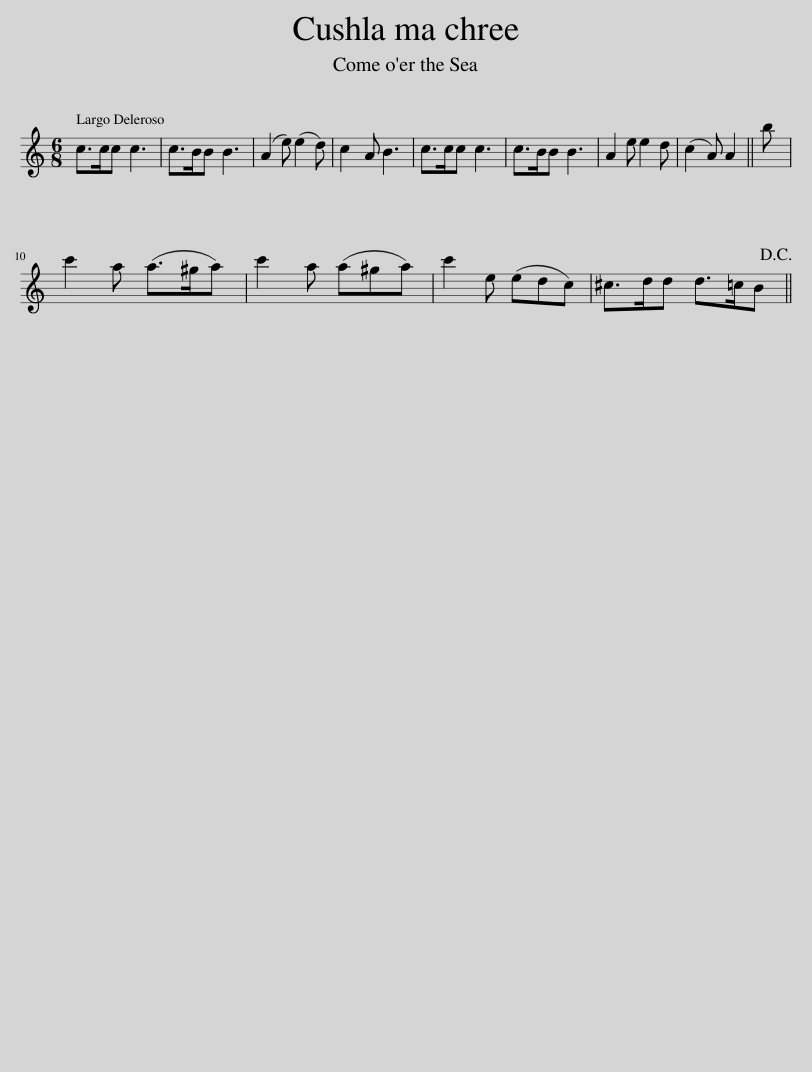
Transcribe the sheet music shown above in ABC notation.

X:1
L:1/8
M:6/8
I:linebreak $
K:C
V:1 treble
V:1
 c>cc c3 | c>BB B3 | (A2 e) (e2 d) | c2 A B3 | c>cc c3 | %5
 c>BB B3 | A2 e e2 d | (c2 A) A2 || b |$ c'2 a (a>^ga) | %10
 c'2 a (a^ga) | c'2 e (edc) | ^c>dd d>=cB!D.C.! || %13
